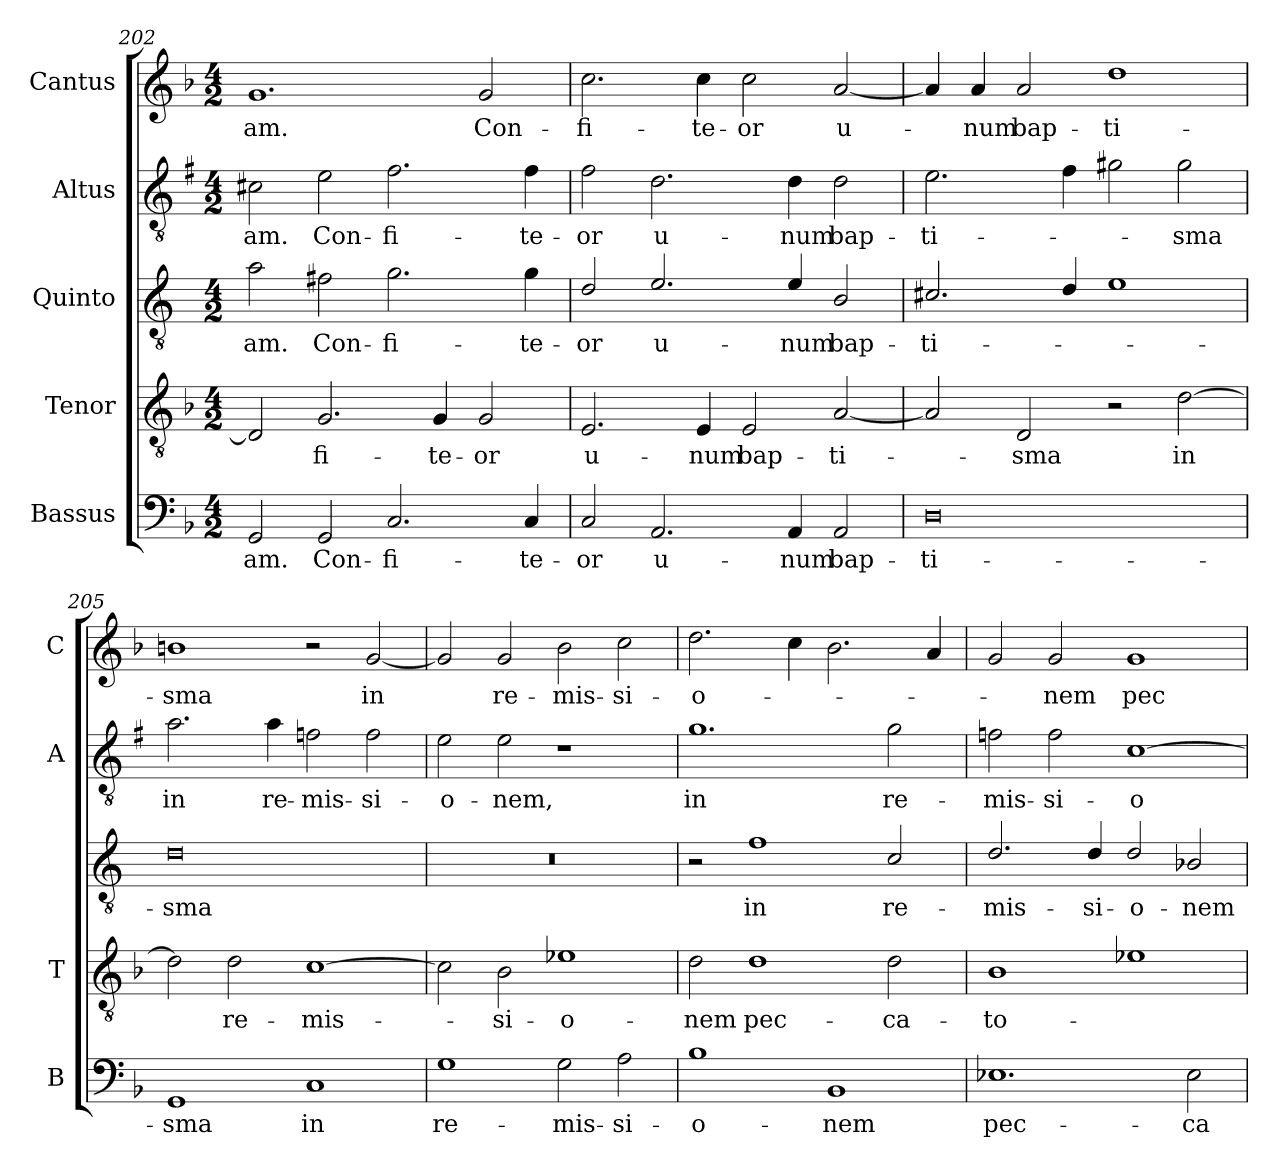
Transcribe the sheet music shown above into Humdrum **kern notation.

**kern	**text	**kern	**text	**kern	**text	**kern	**text	**kern	**text
*part5	*part5	*part4	*part4	*part3	*part3	*part2	*part2	*part1	*part1
*staff5	*staff5	*staff4	*staff4	*staff3	*staff3	*staff2	*staff2	*staff1	*staff1
*I"Bassus	*	*I"Tenor	*	*I"Quinto	*	*I"Altus	*	*I"Cantus	*
*I'B	*	*I'T	*	*	*	*I'A	*	*I'C	*
*clefF4	*	*clefGv2	*	*clefGv2	*	*clefGv2	*	*clefG2	*
*	*	*	*	*ITrd4c7	*	*ITrd1c2	*	*	*
*k[b-]	*	*k[b-]	*	*k[b-]	*	*k[b-]	*	*k[b-]	*
*F:	*	*F:	*	*F:	*	*F:	*	*F:	*
*M4/2	*	*M4/2	*	*M4/2	*	*M4/2	*	*M4/2	*
=202	=202	=202	=202	=202	=202	=202	=202	=202	=202
!	!LO:LY:b	!	!	!	!LO:LY:b	!	!LO:LY:b	!	!LO:LY:b
2GG/	-am.	2D/]	.	2d\	-am.	2Bn\	-am.	1.g	-am.
!	!LO:LY:b	!	!LO:LY:b	!	!LO:LY:b	!	!LO:LY:b	!	!
2GG/	Con-	2.G/	-fi-	2Bn\	Con-	2d\	Con-	.	.
!	!LO:LY:b	!	!	!	!LO:LY:b	!	!LO:LY:b	!	!
2.C/	-fi-	.	.	2.c\	-fi-	2.e\	-fi-	.	.
!	!	!	!LO:LY:b	!	!	!	!	!	!
.	.	4G/	-te-	.	.	.	.	.	.
!	!	!	!LO:LY:b	!	!	!	!	!	!LO:LY:b
.	.	2G/	-or	.	.	.	.	2g/	Con-
!	!LO:LY:b	!	!	!	!LO:LY:b	!	!LO:LY:b	!	!
4C/	-te-	.	.	4c\	-te-	4e\	-te-	.	.
=203	=203	=203	=203	=203	=203	=203	=203	=203	=203
!	!LO:LY:b	!	!LO:LY:b	!	!LO:LY:b	!	!LO:LY:b	!	!LO:LY:b
2C/	-or	2.E/	u-	2G/	-or	2e\	-or	2.cc\	-fi-
!	!LO:LY:b	!	!	!	!LO:LY:b	!	!LO:LY:b	!	!
2.AA/	u-	.	.	2.A/	u-	2.c\	u-	.	.
!	!	!	!LO:LY:b	!	!	!	!	!	!LO:LY:b
.	.	4E/	-num	.	.	.	.	4cc\	-te-
!	!	!	!LO:LY:b	!	!	!	!	!	!LO:LY:b
.	.	2E/	bap-	.	.	.	.	2cc\	-or
!	!LO:LY:b	!	!	!	!LO:LY:b	!	!LO:LY:b	!	!
4AA/	-num	.	.	4A/	-num	4c\	-num	.	.
!	!LO:LY:b	!	!LO:LY:b	!	!LO:LY:b	!	!LO:LY:b	!	!LO:LY:b
2AA/	bap-	[2A/	-ti-	2E/	bap-	2c\	bap-	[2a/	u-
!!LO:LB:g=z
=204	=204	=204	=204	=204	=204	=204	=204	=204	=204
!	!LO:LY:b	!	!	!	!LO:LY:b	!	!LO:LY:b	!	!
0D	-ti-	2A/]	.	2.F#X/	-ti-	2.d\	-ti-	4a/]	.
!	!	!	!	!	!	!	!	!	!LO:LY:b
.	.	.	.	.	.	.	.	4a/	-num
!	!	!	!LO:LY:b	!	!	!	!	!	!LO:LY:b
.	.	2D/	-sma	.	.	.	.	2a/	bap-
.	.	.	.	4G/	.	4e\	.	.	.
!	!	!	!	!	!	!	!	!	!LO:LY:b
.	.	2r	.	1A	.	2f#X\	.	1dd	-ti-
!	!	!	!LO:LY:b	!	!	!	!LO:LY:b	!	!
.	.	[2d\	in	.	.	2f#\	-sma	.	.
=205	=205	=205	=205	=205	=205	=205	=205	=205	=205
!	!LO:LY:b	!	!	!	!LO:LY:b	!	!LO:LY:b	!	!LO:LY:b
1GG	-sma	2d\]	.	0G	-sma	2.g\	in	1bn	-sma
!	!	!	!LO:LY:b	!	!	!	!	!	!
.	.	2d\	re-	.	.	.	.	.	.
!	!	!	!	!	!	!	!LO:LY:b	!	!
.	.	.	.	.	.	4g\	re-	.	.
!	!LO:LY:b	!	!LO:LY:b	!	!	!	!LO:LY:b	!	!
1C	in	[1c	-mis-	.	.	2e-X\	-mis-	2r	.
!	!	!	!	!	!	!	!LO:LY:b	!	!LO:LY:b
.	.	.	.	.	.	2e-\	-si-	[2g/	in
=206	=206	=206	=206	=206	=206	=206	=206	=206	=206
!	!LO:LY:b	!	!	!	!	!	!LO:LY:b	!	!
1G	re-	2c\]	.	0r	.	2d\	-o-	2g/]	.
!	!	!	!LO:LY:b	!	!	!	!LO:LY:b	!	!LO:LY:b
.	.	2B-\	-si-	.	.	2d\	-nem,	2g/	re-
!	!LO:LY:b	!	!LO:LY:b	!	!	!	!	!	!LO:LY:b
2G\	-mis-	1e-X	-o-	.	.	1r	.	2b-\	-mis-
!	!LO:LY:b	!	!	!	!	!	!	!	!LO:LY:b
2A\	-si-	.	.	.	.	.	.	2cc\	-si-
=207	=207	=207	=207	=207	=207	=207	=207	=207	=207
!	!LO:LY:b	!	!LO:LY:b	!	!	!	!LO:LY:b	!	!LO:LY:b
1B-	-o-	2d\	-nem	2r	.	1.f	in	2.dd\	-o-
!	!	!	!LO:LY:b	!	!LO:LY:b	!	!	!	!
.	.	1d	pec-	1B-	in	.	.	.	.
.	.	.	.	.	.	.	.	4cc\	.
!	!LO:LY:b	!	!	!	!	!	!	!	!
1BB-	-nem	.	.	.	.	.	.	2.b-\	.
!	!	!	!LO:LY:b	!	!LO:LY:b	!	!LO:LY:b	!	!
.	.	2d\	-ca-	2F/	re-	2f\	re-	.	.
.	.	.	.	.	.	.	.	4a/	.
=208	=208	=208	=208	=208	=208	=208	=208	=208	=208
!	!LO:LY:b	!	!LO:LY:b	!	!LO:LY:b	!	!LO:LY:b	!	!
1.E-X	pec-	1B-	-to-	2.G/	-mis-	2e-X\	-mis-	2g/	.
!	!	!	!	!	!	!	!LO:LY:b	!	!LO:LY:b
.	.	.	.	.	.	2e-\	-si-	2g/	-nem
!	!	!	!	!	!LO:LY:b	!	!	!	!
.	.	.	.	4G/	-si-	.	.	.	.
!	!	!	!	!	!LO:LY:b	!	!LO:LY:b	!	!LO:LY:b
.	.	1e-X	.	2G/	-o-	[1B-	-o-	1g	pec-
!	!LO:LY:b	!	!	!	!LO:LY:b	!	!	!	!
2E-\	-ca-	.	.	2E-X/	-nem	.	.	.	.
=	=	=	=	=	=	=	=	=	=
*-	*-	*-	*-	*-	*-	*-	*-	*-	*-
